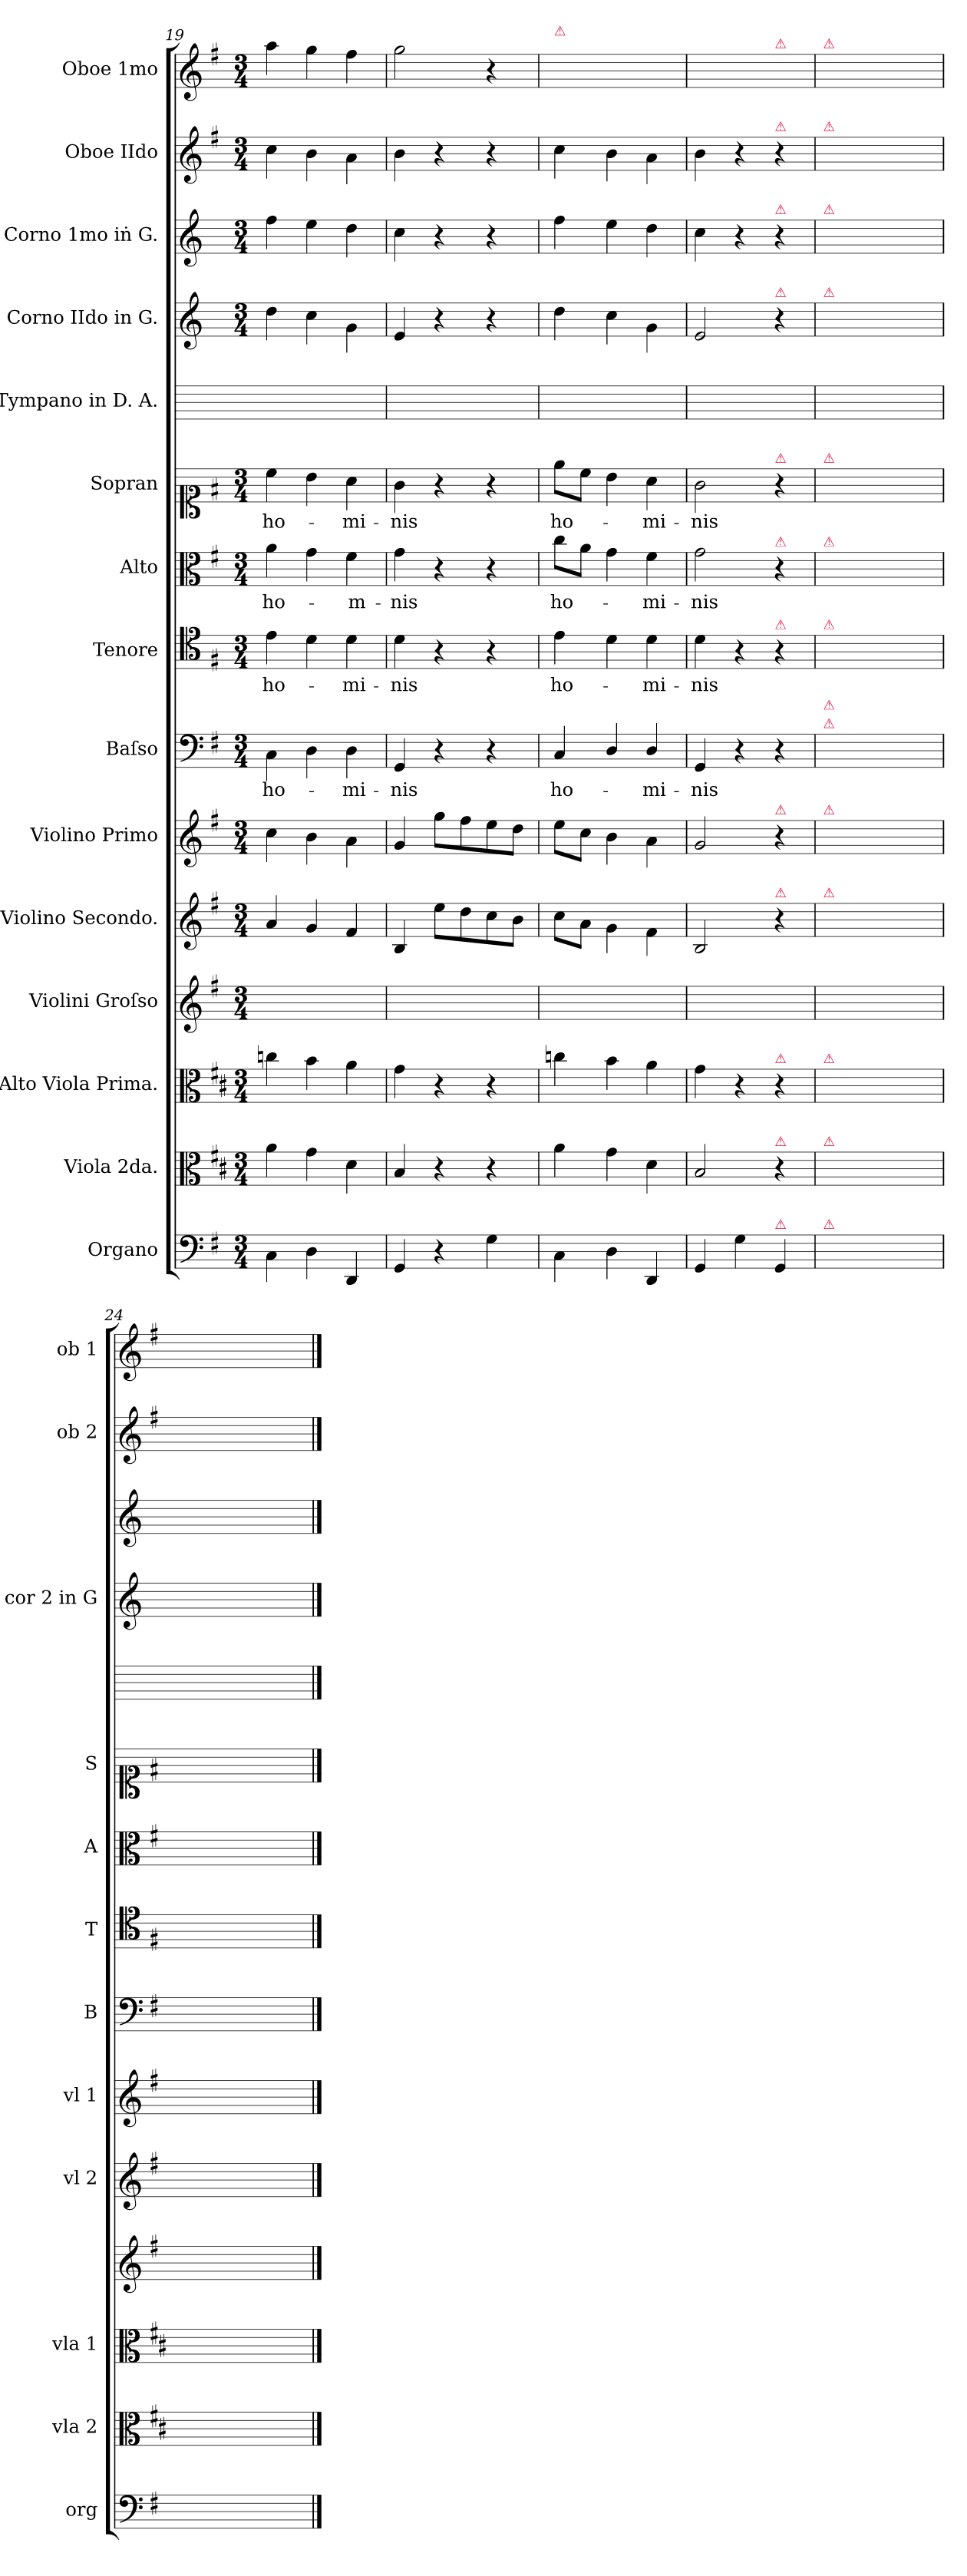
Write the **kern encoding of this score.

**kern	**kern	**kern	**kern	**kern	**kern	**kern	**text	**kern	**text	**kern	**text	**kern	**text	**kern	**kern	**kern	**kern	**kern
*part15	*part14	*part13	*part12	*part11	*part10	*part9	*part9	*part8	*part8	*part7	*part7	*part6	*part6	*part5	*part4	*part3	*part2	*part1
*staff15	*staff14	*staff13	*staff12	*staff11	*staff10	*staff9	*staff9	*staff8	*staff8	*staff7	*staff7	*staff6	*staff6	*staff5	*staff4	*staff3	*staff2	*staff1
*I"Organo	*I"Viola 2da.	*I"Alto Viola Prima.	*I"Violini Groſso	*I"Violino Secondo.	*I"Violino Primo	*I"Baſso	*	*I"Tenore	*	*I"Alto	*	*I"Sopran	*	*I"Tympano in D. A.	*I"Corno IIdo in G.	*I"Corno 1mo iṅ G.	*I"Oboe IIdo	*I"Oboe 1mo
*I'org	*I'vla 2	*I'vla 1	*	*I'vl 2	*I'vl 1	*I'B	*	*I'T	*	*I'A	*	*I'S	*	*	*I'cor 2 in G	*	*I'ob 2	*I'ob 1
*clefF4	*clefC3	*clefC3	*clefG2	*clefG2	*clefG2	*clefF4	*	*clefC4	*	*clefC3	*	*clefC1	*	*	*clefG2	*clefG2	*clefG2	*clefG2
*	*	*	*	*	*	*	*	*	*	*	*	*	*	*	*ITrd3c5	*ITrd3c5	*	*
*k[f#]	*k[f#c#]	*k[f#c#]	*k[f#]	*k[f#]	*k[f#]	*k[f#]	*	*k[f#]	*	*k[f#]	*	*k[f#]	*	*	*k[f#]	*k[f#]	*k[f#]	*k[f#]
*G:	*	*	*G:	*G:	*G:	*G:	*	*G:	*	*G:	*	*G:	*	*	*G:	*G:	*G:	*G:
*M3/4	*M3/4	*M3/4	*M3/4	*M3/4	*M3/4	*M3/4	*	*M3/4	*	*M3/4	*	*M3/4	*	*	*M3/4	*M3/4	*M3/4	*M3/4
=19	=19	=19	=19	=19	=19	=19	=19	=19	=19	=19	=19	=19	=19	=19	=19	=19	=19	=19
4C\	4a\	4ccn\	2.ryy	4a/	4cc\	4C\	ho-	4e\	ho-	4a\	ho-	4cc\	ho-	2.ryy	4a\	4cc\	4cc\	4aa\
4D\	4g\	4b\	.	4g/	4b\	4D\	.	4d\	.	4g\	.	4b\	.	.	4g\	4b\	4b\	4gg\
4DD/	4d\	4a\	.	4f#/	4a\	4D\	-mi-	4d\	-mi-	4f#\	-m-	4a\	-mi-	.	4d\	4a\	4a\	4ff#\
=20	=20	=20	=20	=20	=20	=20	=20	=20	=20	=20	=20	=20	=20	=20	=20	=20	=20	=20
4GG/	4B/	4g\	2.ryy	4B/	4g/	4GG/	-nis	4d\	-nis	4g\	-nis	4g\	-nis	2.ryy	4B/	4g\	4b\	2gg\
4r	4r	4r	.	8ee\L	8gg\L	4r	.	4r	.	4r	.	4r	.	.	4r	4r	4r	.
.	.	.	.	8dd\	8ff#\	.	.	.	.	.	.	.	.	.	.	.	.	.
4G\	4r	4r	.	8cc\	8ee\	4r	.	4r	.	4r	.	4r	.	.	4r	4r	4r	4r
.	.	.	.	8b\J	8dd\J	.	.	.	.	.	.	.	.	.	.	.	.	.
=21	=21	=21	=21	=21	=21	=21	=21	=21	=21	=21	=21	=21	=21	=21	=21	=21	=21	=21
!	!	!	!	!	!	!	!	!	!	!	!	!	!	!	!	!	!	!LO:TX:a:color=crimson:t=⚠
4C\	4a\	4ccn\	2.ryy	8cc\L	8ee\L	4C/	ho-	4e\	ho-	8cc\L	ho-	8ee\L	ho-	2.ryy	4a\	4cc\	4cc\	4aa\yy
.	.	.	.	8a\J	8cc\J	.	.	.	.	8a\J	.	8cc\J	.	.	.	.	.	.
4D\	4g\	4b\	.	4g\	4b\	4D/	.	4d\	.	4g\	.	4b\	.	.	4g\	4b\	4b\	4gg\yy
4DD/	4d\	4a\	.	4f#\	4a\	4D/	-mi-	4d\	-mi-	4f#\	-mi-	4a\	-mi-	.	4d\	4a\	4a\	4ff#\yy
=22	=22	=22	=22	=22	=22	=22	=22	=22	=22	=22	=22	=22	=22	=22	=22	=22	=22	=22
4GG/	2B/	4g\	2.ryy	2B/	2g/	4GG/	-nis	4d\	-nis	2g\	-nis	2g\	-nis	2.ryy	2B/	4g\	4b\	2gg\yy
4G\	.	4r	.	.	.	4r	.	4r	.	.	.	.	.	.	.	4r	4r	.
!	!	!	!	!	!	!	!	!	!	!	!	!	!	!	!	!	!	!LO:TX:a:color=crimson:t=⚠
!	!	!	!	!	!	!	!	!	!	!	!	!	!	!	!	!	!LO:TX:a:color=crimson:t=⚠	!
!	!	!	!	!	!	!	!	!	!	!	!	!	!	!	!	!LO:TX:a:color=crimson:t=⚠	!	!
!	!	!	!	!	!	!	!	!	!	!	!	!	!	!	!LO:TX:a:color=crimson:t=⚠	!	!	!
!	!	!	!	!	!	!	!	!	!	!	!	!LO:TX:a:color=crimson:t=⚠	!	!	!	!	!	!
!	!	!	!	!	!	!	!	!	!	!LO:TX:a:color=crimson:t=⚠	!	!	!	!	!	!	!	!
!	!	!	!	!	!	!	!	!LO:TX:a:color=crimson:t=⚠	!	!	!	!	!	!	!	!	!	!
!	!	!	!	!	!LO:TX:a:color=crimson:t=⚠	!	!	!	!	!	!	!	!	!	!	!	!	!
!	!	!	!	!LO:TX:a:color=crimson:t=⚠	!	!	!	!	!	!	!	!	!	!	!	!	!	!
!	!	!LO:TX:a:color=crimson:t=⚠	!	!	!	!	!	!	!	!	!	!	!	!	!	!	!	!
!	!LO:TX:a:color=crimson:t=⚠	!	!	!	!	!	!	!	!	!	!	!	!	!	!	!	!	!
!LO:TX:a:color=crimson:t=⚠	!	!	!	!	!	!	!	!	!	!	!	!	!	!	!	!	!	!
4GG/	4r	4r	.	4r	4r	4r	.	4r	.	4r	.	4r	.	.	4r	4r	4r	4ryy
=23	=23	=23	=23	=23	=23	=23	=23	=23	=23	=23	=23	=23	=23	=23	=23	=23	=23	=23
!	!	!	!	!	!	!	!	!	!	!	!	!	!	!	!	!	!	!LO:TX:a:color=crimson:t=⚠
!	!	!	!	!	!	!	!	!	!	!	!	!	!	!	!	!	!LO:TX:a:color=crimson:t=⚠	!
!	!	!	!	!	!	!	!	!	!	!	!	!	!	!	!	!LO:TX:a:color=crimson:t=⚠	!	!
!	!	!	!	!	!	!	!	!	!	!	!	!	!	!	!LO:TX:a:color=crimson:t=⚠	!	!	!
!	!	!	!	!	!	!	!	!	!	!	!	!LO:TX:a:color=crimson:t=⚠	!	!	!	!	!	!
!	!	!	!	!	!	!	!	!	!	!LO:TX:a:color=crimson:t=⚠	!	!	!	!	!	!	!	!
!	!	!	!	!	!	!	!	!LO:TX:a:color=crimson:t=⚠	!	!	!	!	!	!	!	!	!	!
!	!	!	!	!	!	!LO:TX:a:color=crimson:t=⚠	!	!	!	!	!	!	!	!	!	!	!	!
!	!	!	!	!	!	!LO:TX:a:color=crimson:t=⚠	!	!	!	!	!	!	!	!	!	!	!	!
!	!	!	!	!	!LO:TX:a:color=crimson:t=⚠	!	!	!	!	!	!	!	!	!	!	!	!	!
!	!	!	!	!LO:TX:a:color=crimson:t=⚠	!	!	!	!	!	!	!	!	!	!	!	!	!	!
!	!	!LO:TX:a:color=crimson:t=⚠	!	!	!	!	!	!	!	!	!	!	!	!	!	!	!	!
!	!LO:TX:a:color=crimson:t=⚠	!	!	!	!	!	!	!	!	!	!	!	!	!	!	!	!	!
!LO:TX:a:color=crimson:t=⚠	!	!	!	!	!	!	!	!	!	!	!	!	!	!	!	!	!	!
2.ryy	2.ryy	2.ryy	2.ryy	2.ryy	2.ryy	4C/yy	ho-	2.ryy	.	2.ryy	.	2.ryy	.	2.ryy	2.ryy	2.ryy	2.ryy	2.ryy
.	.	.	.	.	.	4D/yy	.	.	.	.	.	.	.	.	.	.	.	.
.	.	.	.	.	.	4D/yy	-mi-	.	.	.	.	.	.	.	.	.	.	.
=24	=24	=24	=24	=24	=24	=24	=24	=24	=24	=24	=24	=24	=24	=24	=24	=24	=24	=24
2.ryy	2.ryy	2.ryy	2.ryy	2.ryy	2.ryy	4GG/yy	-nis	2.ryy	.	2.ryy	.	2.ryy	.	2.ryy	2.ryy	2.ryy	2.ryy	2.ryy
.	.	.	.	.	.	4ryy	.	.	.	.	.	.	.	.	.	.	.	.
.	.	.	.	.	.	4ryy	.	.	.	.	.	.	.	.	.	.	.	.
==	==	==	==	==	==	==	==	==	==	==	==	==	==	==	==	==	==	==
*-	*-	*-	*-	*-	*-	*-	*-	*-	*-	*-	*-	*-	*-	*-	*-	*-	*-	*-
